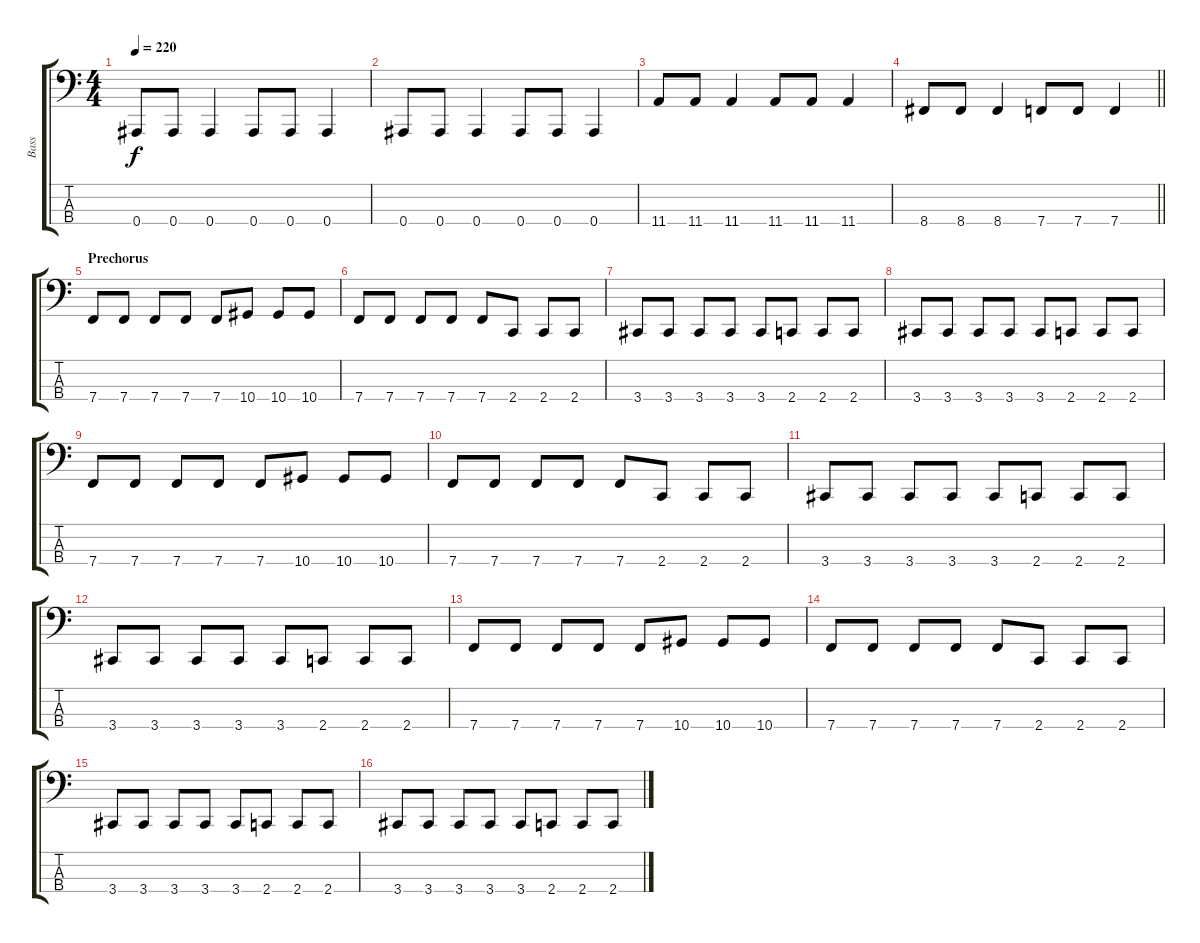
\track ("Bass" "Bass") {instrument electricbassfinger}
\staff {score tabs}
\tuning (Eb2 Bb1 F1 Bb0) {hide}
\ts (4 4)
\tempo 220
\clef f4
\ks c
0.4.8{dy f} 0.4.8 0.4.4 0.4.8 0.4.8 0.4.4 |
0.4.8 0.4.8 0.4.4 0.4.8 0.4.8 0.4.4 |
11.4.8 11.4.8 11.4.4 11.4.8 11.4.8 11.4.4 |
\barLineRight lightlight
8.4.8 8.4.8 8.4.4 7.4.8 7.4.8 7.4.4 |
\section ("" "Prechorus")
7.4.8 7.4.8 7.4.8 7.4.8 7.4.8 10.4.8 10.4.8 10.4.8 |
7.4.8 7.4.8 7.4.8 7.4.8 7.4.8 2.4.8 2.4.8 2.4.8 |
3.4.8 3.4.8 3.4.8 3.4.8 3.4.8 2.4.8 2.4.8 2.4.8 |
3.4.8 3.4.8 3.4.8 3.4.8 3.4.8 2.4.8 2.4.8 2.4.8 |
7.4.8 7.4.8 7.4.8 7.4.8 7.4.8 10.4.8 10.4.8 10.4.8 |
7.4.8 7.4.8 7.4.8 7.4.8 7.4.8 2.4.8 2.4.8 2.4.8 |
3.4.8 3.4.8 3.4.8 3.4.8 3.4.8 2.4.8 2.4.8 2.4.8 |
3.4.8 3.4.8 3.4.8 3.4.8 3.4.8 2.4.8 2.4.8 2.4.8 |
7.4.8 7.4.8 7.4.8 7.4.8 7.4.8 10.4.8 10.4.8 10.4.8 |
7.4.8 7.4.8 7.4.8 7.4.8 7.4.8 2.4.8 2.4.8 2.4.8 |
3.4.8 3.4.8 3.4.8 3.4.8 3.4.8 2.4.8 2.4.8 2.4.8 |
3.4.8 3.4.8 3.4.8 3.4.8 3.4.8 2.4.8 2.4.8 2.4.8
